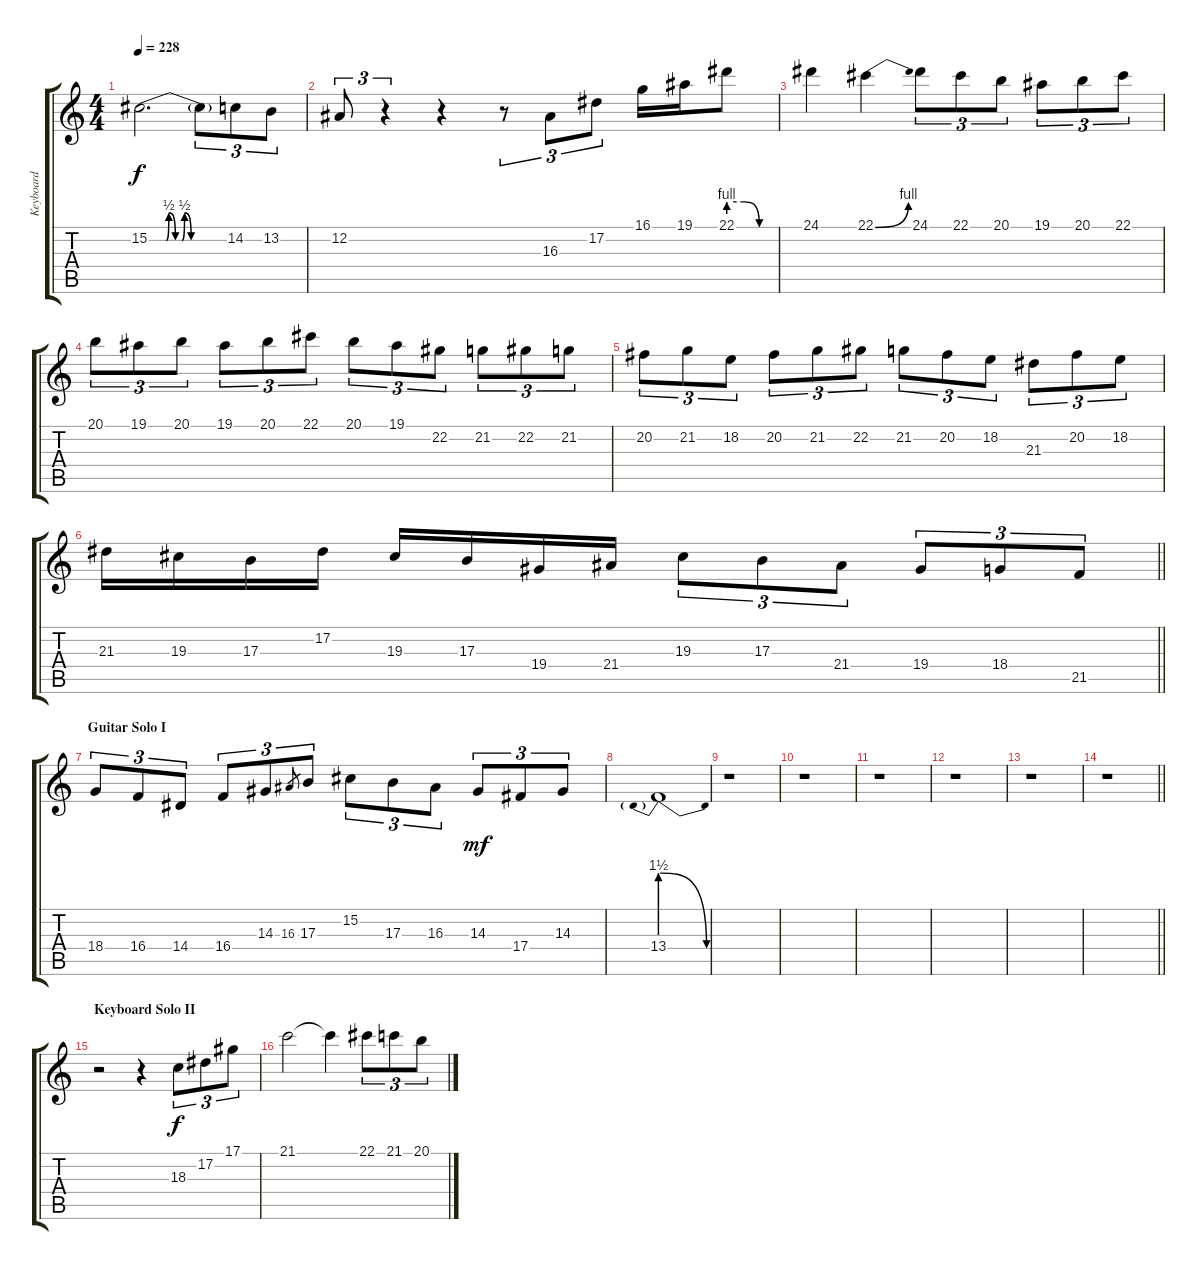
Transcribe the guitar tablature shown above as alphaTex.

\track ("Keyboard" "Keyboard") {instrument lead2sawtooth}
\staff {score tabs}
\tuning (Eb4 Bb3 Gb3 Db3 Ab2 Eb2) {hide}
\ts (4 4)
\tempo 228
\clef g2
\ks c
15.2{be (custom 0 0 13 0 15 2 20 0 25 0 27 2 32 0 60 0)}.2{d dy f} 15.2{t}.8{tu (3 2)} 14.2.8{tu (3 2)} 13.2.8{tu (3 2)} |
12.2.8{tu (3 2)} r.4{tu (3 2)} r.4 r.8{tu (3 2)} 16.3.8{tu (3 2)} 17.2.8{tu (3 2)} 16.1.16 19.1.16 22.1{be (custom 0 4 20 4 40 0 60 0)}.8 |
24.1.4 22.1{be (bend 0 0 60 4)}.4 24.1.8{tu (3 2)} 22.1.8{tu (3 2)} 20.1.8{tu (3 2)} 19.1.8{tu (3 2)} 20.1.8{tu (3 2)} 22.1.8{tu (3 2)} |
20.1.8{tu (3 2)} 19.1.8{tu (3 2)} 20.1.8{tu (3 2)} 19.1.8{tu (3 2)} 20.1.8{tu (3 2)} 22.1.8{tu (3 2)} 20.1.8{tu (3 2)} 19.1.8{tu (3 2)} 22.2.8{tu (3 2)} 21.2.8{tu (3 2)} 22.2.8{tu (3 2)} 21.2.8{tu (3 2)} |
20.2.8{tu (3 2)} 21.2.8{tu (3 2)} 18.2.8{tu (3 2)} 20.2.8{tu (3 2)} 21.2.8{tu (3 2)} 22.2.8{tu (3 2)} 21.2.8{tu (3 2)} 20.2.8{tu (3 2)} 18.2.8{tu (3 2)} 21.3.8{tu (3 2)} 20.2.8{tu (3 2)} 18.2.8{tu (3 2)} |
\barLineRight lightlight
21.3.16 19.3.16 17.3.16 17.2.16 19.3.16 17.3.16 19.4.16 21.4.16 19.3.8{tu (3 2)} 17.3.8{tu (3 2)} 21.4.8{tu (3 2)} 19.4.8{tu (3 2)} 18.4.8{tu (3 2)} 21.5.8{tu (3 2)} |
\section ("" "Guitar Solo I")
18.4.8{tu (3 2)} 16.4.8{tu (3 2)} 14.4.8{tu (3 2)} 16.4.8{tu (3 2)} 14.3.8{tu (3 2)} 16.3.8{gr} 17.3.8{tu (3 2)} 15.2.8{tu (3 2)} 17.3.8{tu (3 2)} 16.3.8{tu (3 2)} 14.3.8{tu (3 2) dy mf} 17.4.8{tu (3 2)} 14.3.8{tu (3 2)} |
13.4{be (prebendrelease 0 6 60 0)}.1 |
r.1 |
r.1 |
r.1 |
r.1 |
r.1 |
\barLineRight lightlight
r.1 |
\section ("" "Keyboard Solo II")
r.2 r.4 18.3.8{tu (3 2) dy f} 17.2.8{tu (3 2)} 17.1.8{tu (3 2)} |
21.1.2 21.1{t}.4 22.1.8{tu (3 2)} 21.1.8{tu (3 2)} 20.1.8{tu (3 2)}
